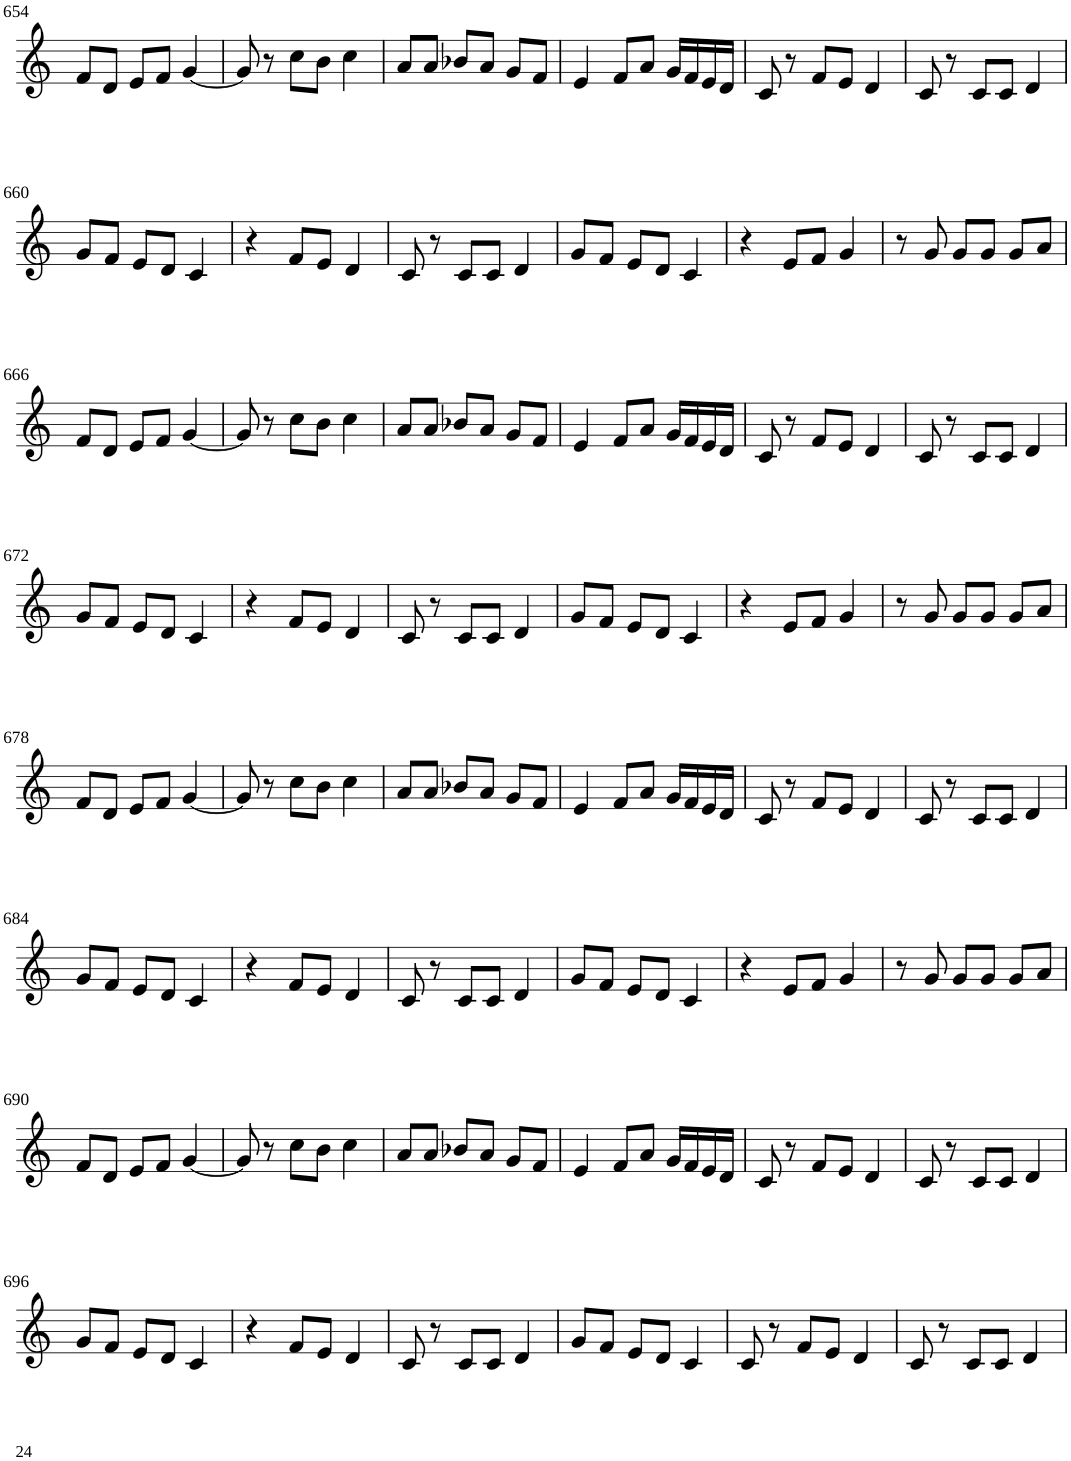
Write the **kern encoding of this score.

**kern
*part1
*staff1
*I"Violin
!!LO:PB:g=z
*clefG2
*k[]
*M3/4
=654
8f/L
8d/J
8e/L
8f/J
[4g/
=655
8g/]
8r
8cc\L
8b\J
4cc\
=656
8a/L
8a/J
8b-X/L
8a/J
8g/L
8f/J
=657
4e/
8f/L
8a/J
16g/LL
16f/
16e/
16d/JJ
=658
8c/
8r
8f/L
8e/J
4d/
=659
8c/
8r
8c/L
8c/J
4d/
!!LO:LB:g=z
=660
8g/L
8f/J
8e/L
8d/J
4c/
=661
4r
8f/L
8e/J
4d/
=662
8c/
8r
8c/L
8c/J
4d/
=663
8g/L
8f/J
8e/L
8d/J
4c/
=664
4r
8e/L
8f/J
4g/
=665
8r
8g/
8g/L
8g/J
8g/L
8a/J
!!LO:LB:g=z
=666
8f/L
8d/J
8e/L
8f/J
[4g/
=667
8g/]
8r
8cc\L
8b\J
4cc\
=668
8a/L
8a/J
8b-X/L
8a/J
8g/L
8f/J
=669
4e/
8f/L
8a/J
16g/LL
16f/
16e/
16d/JJ
=670
8c/
8r
8f/L
8e/J
4d/
=671
8c/
8r
8c/L
8c/J
4d/
!!LO:LB:g=z
=672
8g/L
8f/J
8e/L
8d/J
4c/
=673
4r
8f/L
8e/J
4d/
=674
8c/
8r
8c/L
8c/J
4d/
=675
8g/L
8f/J
8e/L
8d/J
4c/
=676
4r
8e/L
8f/J
4g/
=677
8r
8g/
8g/L
8g/J
8g/L
8a/J
!!LO:LB:g=z
=678
8f/L
8d/J
8e/L
8f/J
[4g/
=679
8g/]
8r
8cc\L
8b\J
4cc\
=680
8a/L
8a/J
8b-X/L
8a/J
8g/L
8f/J
=681
4e/
8f/L
8a/J
16g/LL
16f/
16e/
16d/JJ
=682
8c/
8r
8f/L
8e/J
4d/
=683
8c/
8r
8c/L
8c/J
4d/
!!LO:LB:g=z
=684
8g/L
8f/J
8e/L
8d/J
4c/
=685
4r
8f/L
8e/J
4d/
=686
8c/
8r
8c/L
8c/J
4d/
=687
8g/L
8f/J
8e/L
8d/J
4c/
=688
4r
8e/L
8f/J
4g/
=689
8r
8g/
8g/L
8g/J
8g/L
8a/J
!!LO:LB:g=z
=690
8f/L
8d/J
8e/L
8f/J
[4g/
=691
8g/]
8r
8cc\L
8b\J
4cc\
=692
8a/L
8a/J
8b-X/L
8a/J
8g/L
8f/J
=693
4e/
8f/L
8a/J
16g/LL
16f/
16e/
16d/JJ
=694
8c/
8r
8f/L
8e/J
4d/
=695
8c/
8r
8c/L
8c/J
4d/
!!LO:LB:g=z
=696
8g/L
8f/J
8e/L
8d/J
4c/
=697
4r
8f/L
8e/J
4d/
=698
8c/
8r
8c/L
8c/J
4d/
=699
8g/L
8f/J
8e/L
8d/J
4c/
=700
8c/
8r
8f/L
8e/J
4d/
=701
8c/
8r
8c/L
8c/J
4d/
=
*-
